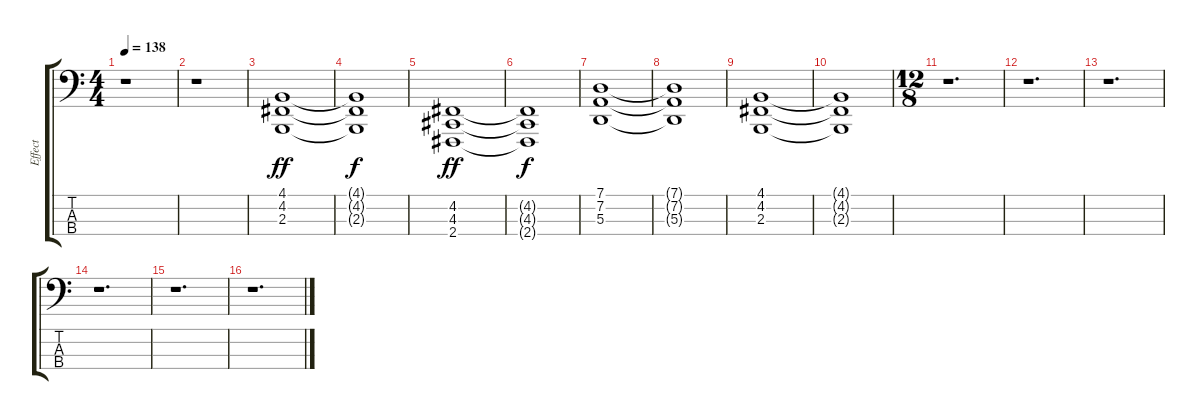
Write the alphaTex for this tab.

\track ("Effect" "Effect") {instrument pad7halo}
\staff {score tabs}
\tuning (G2 D2 A1 E1) {hide}
\ts (4 4)
\tempo 138
\clef f4
\ks c
r.1{dy ff} |
r.1 |
(4.1 4.2 2.3).1 |
(4.1{t} 4.2{t} 2.3{t}).1{dy f} |
(4.2 4.3 2.4).1{dy ff} |
(4.2{t} 4.3{t} 2.4{t}).1{dy f} |
(7.1 7.2 5.3).1 |
(7.1{t} 7.2{t} 5.3{t}).1 |
(4.1 4.2 2.3).1 |
(4.1{t} 4.2{t} 2.3{t}).1 |
\ts (12 8)
r.1{d} |
r.1{d} |
r.1{d} |
r.1{d} |
r.1{d} |
r.1{d}
